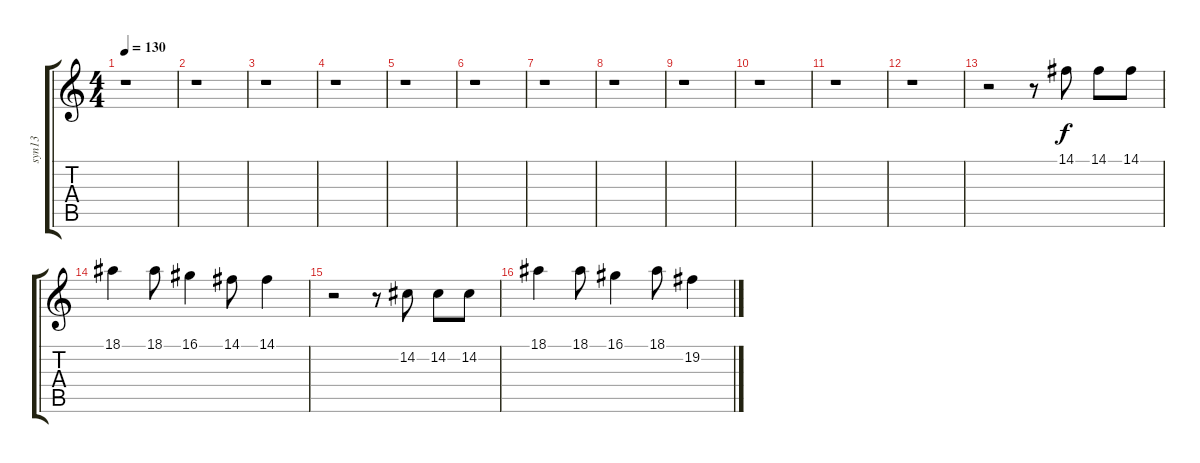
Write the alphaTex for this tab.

\track ("syn13               " "syn13     ") {instrument pad2warm}
\staff {score tabs}
\tuning (E4 B3 G3 D3 A2 E2) {hide}
\ts (4 4)
\tempo 130
\clef g2
\ks c
r.1{dy f instrument pad2warm} |
r.1 |
r.1 |
r.1 |
r.1 |
r.1 |
r.1 |
r.1 |
r.1 |
r.1 |
r.1 |
r.1 |
r.2 r.8 14.1.8 14.1.8 14.1.8 |
18.1.4 18.1.8 16.1.4 14.1.8 14.1.4 |
r.2 r.8 14.2.8 14.2.8 14.2.8 |
18.1.4 18.1.8 16.1.4 18.1.8 19.2.4
